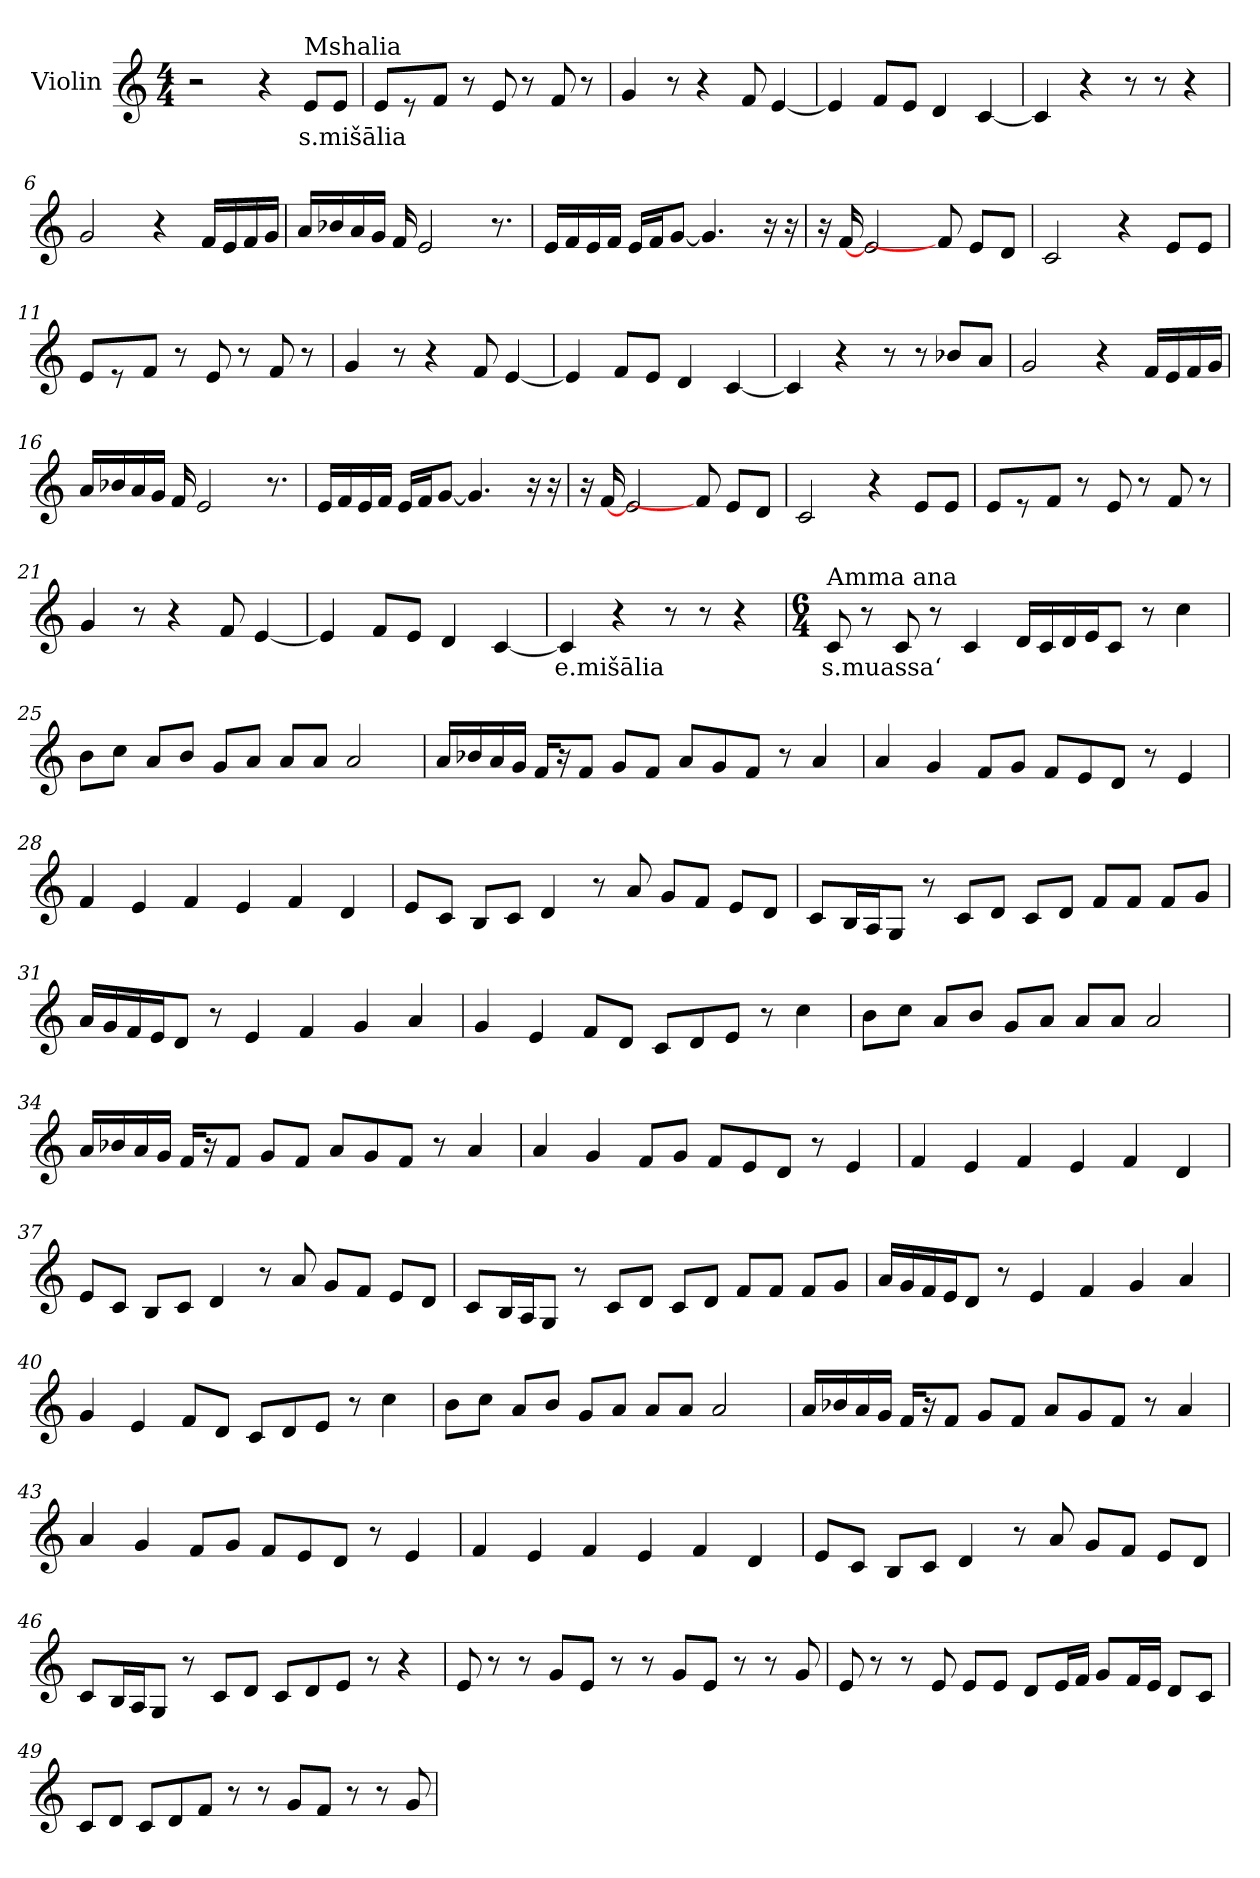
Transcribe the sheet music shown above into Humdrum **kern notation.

**kern	**text
*part1	*part1
*staff1	*staff1
*I"Violin	*
*clefG2	*
*k[]	*
*M4/4	*
*MM85	*
=1	=1
2r	.
4r	.
!LO:TX:a:t=Mshalia	!
!	!LO:LY:b
8e/L	s.mišālia
8e/J	.
=2	=2
8e/L	.
8r	.
8f/J	.
8r	.
8e/	.
8r	.
8f/	.
8r	.
=3	=3
4g/	.
8r	.
4r	.
8f/	.
[4e/	.
=4	=4
4e/]	.
8f/L	.
8e/J	.
4d/	.
[4c/	.
!!LO:LB:g=z
=5	=5
4c/]	.
4r	.
8r	.
8r	.
4r	.
=6	=6
2g/	.
4r	.
16f/LL	.
16e/	.
16f/	.
16g/JJ	.
=7	=7
16a/LL	.
16b-X/	.
16a/	.
16g/JJ	.
16f/	.
2e/	.
8.r	.
=8	=8
16e/LL	.
16f/	.
16e/	.
16f/JJ	.
16e/LL	.
16f/J	.
[8g/J	.
4.g/]	.
16r	.
16r	.
!!LO:LB:g=z
=9	=9
16r	.
[16f/	.
2e/	.
8f/]	.
8e/L	.
8d/J	.
=10	=10
2c/	.
4r	.
8e/L	.
8e/J	.
=11	=11
8e/L	.
8r	.
8f/J	.
8r	.
8e/	.
8r	.
8f/	.
8r	.
=12	=12
4g/	.
8r	.
4r	.
8f/	.
[4e/	.
=13	=13
4e/]	.
8f/L	.
8e/J	.
4d/	.
[4c/	.
!!LO:LB:g=z
=14	=14
4c/]	.
4r	.
8r	.
8r	.
8b-X/L	.
8a/J	.
=15	=15
2g/	.
4r	.
16f/LL	.
16e/	.
16f/	.
16g/JJ	.
=16	=16
16a/LL	.
16b-X/	.
16a/	.
16g/JJ	.
16f/	.
2e/	.
8.r	.
=17	=17
16e/LL	.
16f/	.
16e/	.
16f/JJ	.
16e/LL	.
16f/J	.
[8g/J	.
4.g/]	.
16r	.
16r	.
!!LO:LB:g=z
=18	=18
16r	.
[16f/	.
2e/	.
8f/]	.
8e/L	.
8d/J	.
=19	=19
2c/	.
4r	.
8e/L	.
8e/J	.
=20	=20
8e/L	.
8r	.
8f/J	.
8r	.
8e/	.
8r	.
8f/	.
8r	.
=21	=21
4g/	.
8r	.
4r	.
8f/	.
[4e/	.
=22	=22
4e/]	.
8f/L	.
8e/J	.
4d/	.
[4c/	.
!!LO:LB:g=z
=23	=23
!	!LO:LY:b
4c/]	e.mišālia
4r	.
8r	.
8r	.
4r	.
=24	=24
*M6/4	*
*MM120	*
!LO:TX:a:t=Amma ana	!
!	!LO:LY:b
8c/	s.muassa‘
8r	.
8c/	.
8r	.
4c/	.
16d/LL	.
16c/	.
16d/	.
16e/J	.
8c/J	.
8r	.
4cc\	.
=25	=25
8b\L	.
8cc\J	.
8a/L	.
8b/J	.
8g/L	.
8a/J	.
8a/L	.
8a/J	.
2a/	.
!!LO:LB:g=z
=26	=26
16a/LL	.
16b-X/	.
16a/	.
16g/JJ	.
16f/KL	.
16r	.
8f/J	.
8g/L	.
8f/J	.
8a/L	.
8g/	.
8f/J	.
8r	.
4a/	.
=27	=27
4a/	.
4g/	.
8f/L	.
8g/J	.
8f/L	.
8e/	.
8d/J	.
8r	.
4e/	.
=28	=28
4f/	.
4e/	.
4f/	.
4e/	.
4f/	.
4d/	.
!!LO:PB:g=z
=29	=29
8e/L	.
8c/J	.
8B/L	.
8c/J	.
4d/	.
8r	.
8a/	.
8g/L	.
8f/J	.
8e/L	.
8d/J	.
=30	=30
8c/L	.
16B/L	.
16A/J	.
8G/J	.
8r	.
8c/L	.
8d/J	.
8c/L	.
8d/J	.
8f/L	.
8f/J	.
8f/L	.
8g/J	.
=31	=31
16a/LL	.
16g/	.
16f/	.
16e/J	.
8d/J	.
8r	.
4e/	.
4f/	.
4g/	.
4a/	.
!!LO:PB:g=z
=32	=32
4g/	.
4e/	.
8f/L	.
8d/J	.
8c/L	.
8d/	.
8e/J	.
8r	.
4cc\	.
=33	=33
8b\L	.
8cc\J	.
8a/L	.
8b/J	.
8g/L	.
8a/J	.
8a/L	.
8a/J	.
2a/	.
=34	=34
16a/LL	.
16b-X/	.
16a/	.
16g/JJ	.
16f/KL	.
16r	.
8f/J	.
8g/L	.
8f/J	.
8a/L	.
8g/	.
8f/J	.
8r	.
4a/	.
!!LO:LB:g=z
=35	=35
4a/	.
4g/	.
8f/L	.
8g/J	.
8f/L	.
8e/	.
8d/J	.
8r	.
4e/	.
=36	=36
4f/	.
4e/	.
4f/	.
4e/	.
4f/	.
4d/	.
=37	=37
8e/L	.
8c/J	.
8B/L	.
8c/J	.
4d/	.
8r	.
8a/	.
8g/L	.
8f/J	.
8e/L	.
8d/J	.
!!LO:LB:g=z
=38	=38
8c/L	.
16B/L	.
16A/J	.
8G/J	.
8r	.
8c/L	.
8d/J	.
8c/L	.
8d/J	.
8f/L	.
8f/J	.
8f/L	.
8g/J	.
=39	=39
16a/LL	.
16g/	.
16f/	.
16e/J	.
8d/J	.
8r	.
4e/	.
4f/	.
4g/	.
4a/	.
=40	=40
4g/	.
4e/	.
8f/L	.
8d/J	.
8c/L	.
8d/	.
8e/J	.
8r	.
4cc\	.
!!LO:LB:g=z
=41	=41
8b\L	.
8cc\J	.
8a/L	.
8b/J	.
8g/L	.
8a/J	.
8a/L	.
8a/J	.
2a/	.
=42	=42
16a/LL	.
16b-X/	.
16a/	.
16g/JJ	.
16f/KL	.
16r	.
8f/J	.
8g/L	.
8f/J	.
8a/L	.
8g/	.
8f/J	.
8r	.
4a/	.
=43	=43
4a/	.
4g/	.
8f/L	.
8g/J	.
8f/L	.
8e/	.
8d/J	.
8r	.
4e/	.
!!LO:LB:g=z
=44	=44
4f/	.
4e/	.
4f/	.
4e/	.
4f/	.
4d/	.
=45	=45
8e/L	.
8c/J	.
8B/L	.
8c/J	.
4d/	.
8r	.
8a/	.
8g/L	.
8f/J	.
8e/L	.
8d/J	.
=46	=46
8c/L	.
16B/L	.
16A/J	.
8G/J	.
8r	.
8c/L	.
8d/J	.
8c/L	.
8d/	.
8e/J	.
8r	.
4r	.
!!LO:LB:g=z
=47	=47
8e/	.
8r	.
8r	.
8g/L	.
8e/J	.
8r	.
8r	.
8g/L	.
8e/J	.
8r	.
8r	.
8g/	.
=48	=48
8e/	.
8r	.
8r	.
8e/	.
8e/L	.
8e/J	.
8d/L	.
16e/L	.
16f/JJ	.
8g/L	.
16f/L	.
16e/JJ	.
8d/L	.
8c/J	.
=49	=49
8c/L	.
8d/J	.
8c/L	.
8d/	.
8f/J	.
8r	.
8r	.
8g/L	.
8f/J	.
8r	.
8r	.
8g/	.
=	=
*-	*-
